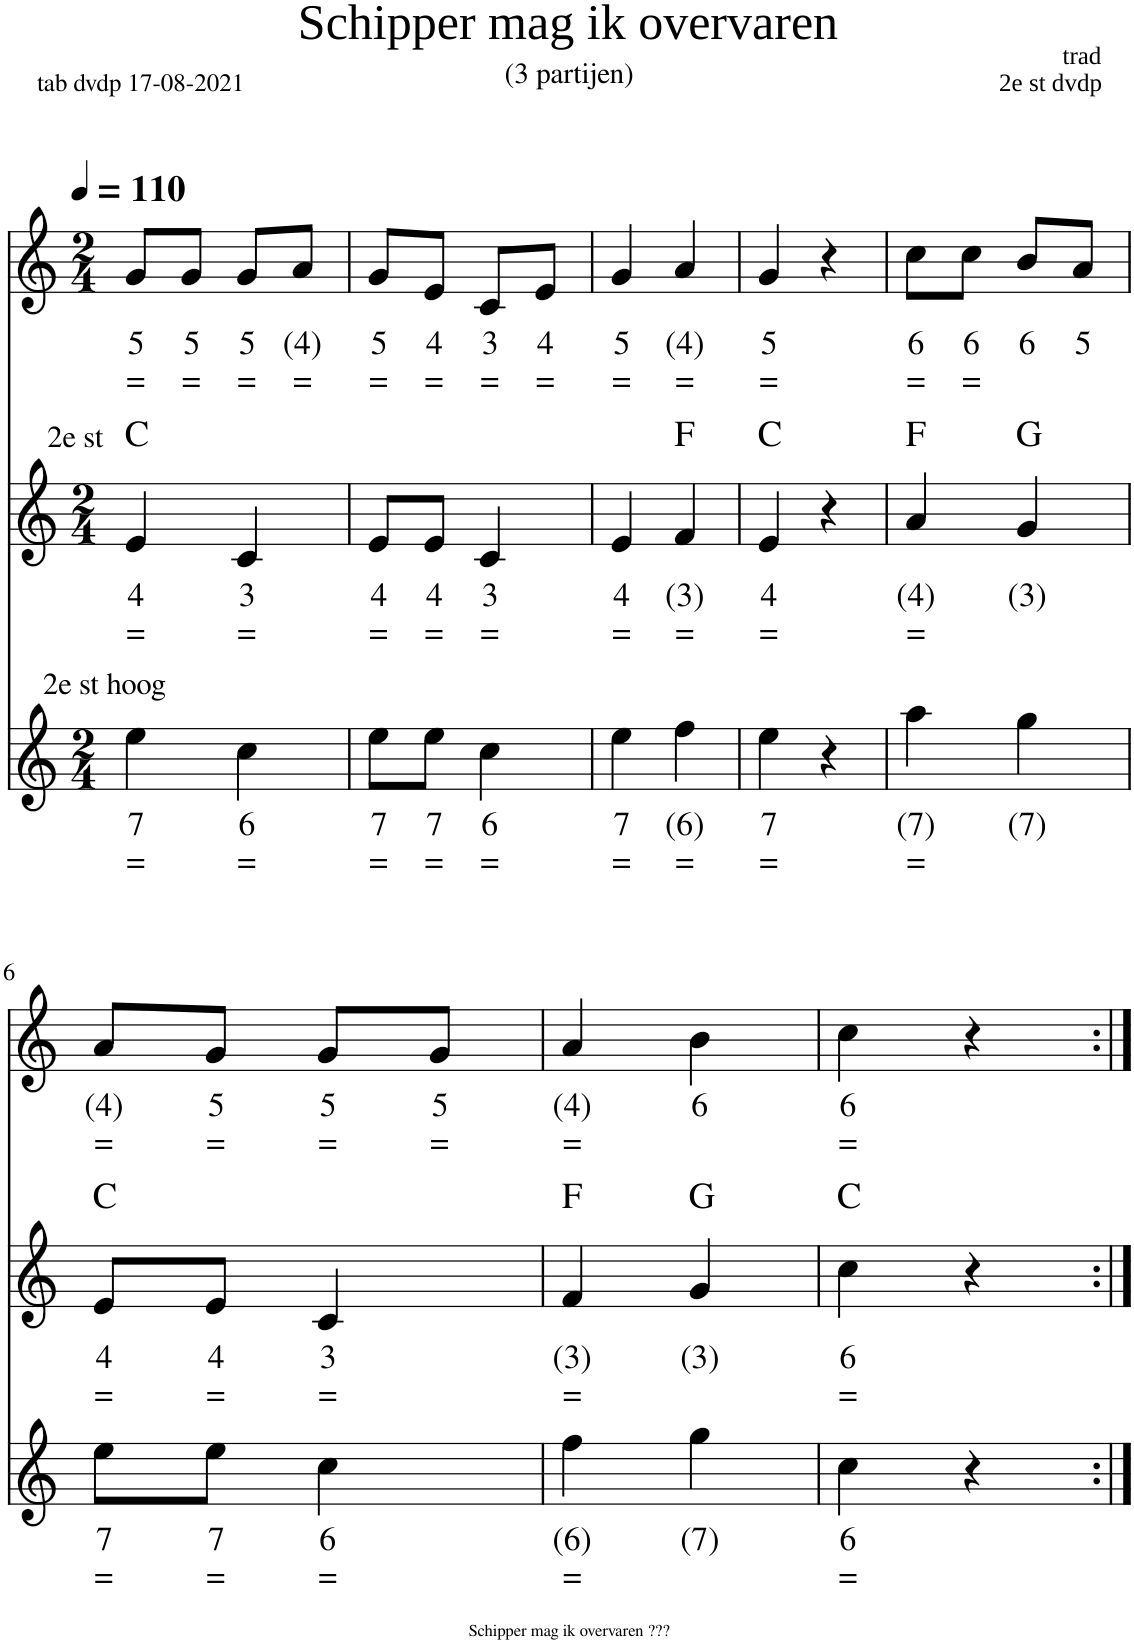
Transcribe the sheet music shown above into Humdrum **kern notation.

**kern	**text	**text	**kern	**text	**text	**harte	**kern	**text	**text
*part3	*part3	*part3	*part2	*part2	*part2	*part2	*part1	*part1	*part1
*staff3	*staff3	*staff3	*staff2	*staff2	*staff2	*	*staff1	*staff1	*staff1
*I"Voice	*	*	*I"Voice	*	*	*	*I"Voice	*	*
*clefG2	*	*	*clefG2	*	*	*	*clefG2	*	*
*k[]	*	*	*k[]	*	*	*	*k[]	*	*
*M2/4	*	*	*M2/4	*	*	*	*M2/4	*	*
*MM110	*	*	*MM110	*	*	*	*MM110	*	*
=1	=1	=1	=1	=1	=1	=1	=1	=1	=1
!	!	!	!LO:TX:a:t=2e st	!	!	!	!	!	!
!LO:TX:a:t=2e st hoog	!	!	!	!	!	!	!	!	!
!	!LO:LY:b	!LO:LY:b	!	!LO:LY:b	!LO:LY:b	!	!	!LO:LY:b	!LO:LY:b
4ee\	7	=	4e/	4	=	C:maj	8g/L	5	=
!	!	!	!	!	!	!	!	!LO:LY:b	!LO:LY:b
.	.	.	.	.	.	.	8g/J	5	=
!	!LO:LY:b	!LO:LY:b	!	!LO:LY:b	!LO:LY:b	!	!	!LO:LY:b	!LO:LY:b
4cc\	6	=	4c/	3	=	.	8g/L	5	=
!	!	!	!	!	!	!	!	!LO:LY:b	!LO:LY:b
.	.	.	.	.	.	.	8a/J	(4)	=
=2	=2	=2	=2	=2	=2	=2	=2	=2	=2
!	!LO:LY:b	!LO:LY:b	!	!LO:LY:b	!LO:LY:b	!	!	!LO:LY:b	!LO:LY:b
8ee\L	7	=	8e/L	4	=	.	8g/L	5	=
!	!LO:LY:b	!LO:LY:b	!	!LO:LY:b	!LO:LY:b	!	!	!LO:LY:b	!LO:LY:b
8ee\J	7	=	8e/J	4	=	.	8e/J	4	=
!	!LO:LY:b	!LO:LY:b	!	!LO:LY:b	!LO:LY:b	!	!	!LO:LY:b	!LO:LY:b
4cc\	6	=	4c/	3	=	.	8c/L	3	=
!	!	!	!	!	!	!	!	!LO:LY:b	!LO:LY:b
.	.	.	.	.	.	.	8e/J	4	=
=3	=3	=3	=3	=3	=3	=3	=3	=3	=3
!	!LO:LY:b	!LO:LY:b	!	!LO:LY:b	!LO:LY:b	!	!	!LO:LY:b	!LO:LY:b
4ee\	7	=	4e/	4	=	.	4g/	5	=
!	!LO:LY:b	!LO:LY:b	!	!LO:LY:b	!LO:LY:b	!	!	!LO:LY:b	!LO:LY:b
4ff\	(6)	=	4f/	(3)	=	F:maj	4a/	(4)	=
=4	=4	=4	=4	=4	=4	=4	=4	=4	=4
!	!LO:LY:b	!LO:LY:b	!	!LO:LY:b	!LO:LY:b	!	!	!LO:LY:b	!LO:LY:b
4ee\	7	=	4e/	4	=	C:maj	4g/	5	=
4r	.	.	4r	.	.	.	4r	.	.
=5	=5	=5	=5	=5	=5	=5	=5	=5	=5
!	!LO:LY:b	!LO:LY:b	!	!LO:LY:b	!LO:LY:b	!	!	!LO:LY:b	!LO:LY:b
4aa\	(7)	=	4a/	(4)	=	F:maj	8cc\L	6	=
!	!	!	!	!	!	!	!	!LO:LY:b	!LO:LY:b
.	.	.	.	.	.	.	8cc\J	6	=
!	!LO:LY:b	!	!	!LO:LY:b	!	!	!	!LO:LY:b	!
4gg\	(7)	.	4g/	(3)	.	G:maj	8b/L	6	.
!	!	!	!	!	!	!	!	!LO:LY:b	!
.	.	.	.	.	.	.	8a/J	5	.
!!LO:LB:g=z
=6	=6	=6	=6	=6	=6	=6	=6	=6	=6
!	!LO:LY:b	!LO:LY:b	!	!LO:LY:b	!LO:LY:b	!	!	!LO:LY:b	!LO:LY:b
8ee\L	7	=	8e/L	4	=	C:maj	8a/L	(4)	=
!	!LO:LY:b	!LO:LY:b	!	!LO:LY:b	!LO:LY:b	!	!	!LO:LY:b	!LO:LY:b
8ee\J	7	=	8e/J	4	=	.	8g/J	5	=
!	!LO:LY:b	!LO:LY:b	!	!LO:LY:b	!LO:LY:b	!	!	!LO:LY:b	!LO:LY:b
4cc\	6	=	4c/	3	=	.	8g/L	5	=
!	!	!	!	!	!	!	!	!LO:LY:b	!LO:LY:b
.	.	.	.	.	.	.	8g/J	5	=
=7	=7	=7	=7	=7	=7	=7	=7	=7	=7
!	!LO:LY:b	!LO:LY:b	!	!LO:LY:b	!LO:LY:b	!	!	!LO:LY:b	!LO:LY:b
4ff\	(6)	=	4f/	(3)	=	F:maj	4a/	(4)	=
!	!LO:LY:b	!	!	!LO:LY:b	!	!	!	!LO:LY:b	!
4gg\	(7)	.	4g/	(3)	.	G:maj	4b\	6	.
=8	=8	=8	=8	=8	=8	=8	=8	=8	=8
!	!LO:LY:b	!LO:LY:b	!	!LO:LY:b	!LO:LY:b	!	!	!LO:LY:b	!LO:LY:b
4cc\	6	=	4cc\	6	=	C:maj	4cc\	6	=
4r	.	.	4r	.	.	.	4r	.	.
=:|!	=:|!	=:|!	=:|!	=:|!	=:|!	=:|!	=:|!	=:|!	=:|!
*-	*-	*-	*-	*-	*-	*-	*-	*-	*-
